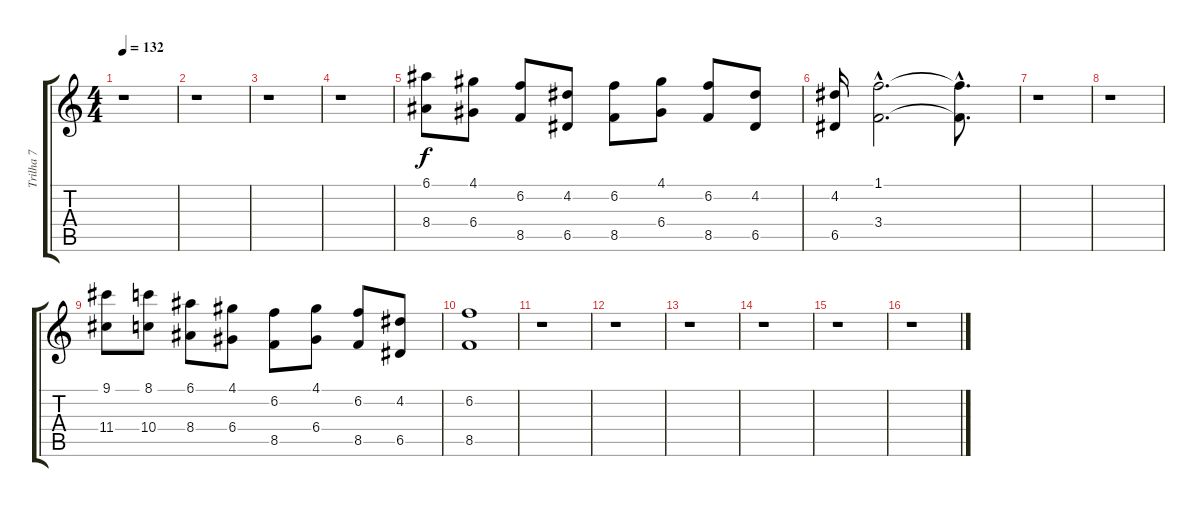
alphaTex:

\track ("Trilha 7" "Trilha 7") {instrument acousticguitarsteel}
\staff {score tabs}
\tuning (E4 B3 G3 D3 A2 E2) {hide}
\ts (4 4)
\tempo 132
\clef g2
\ks c
r.1{dy f} |
r.1 |
r.1 |
r.1 |
(6.1 8.4).8 (4.1 6.4).8 (6.2 8.5).8 (4.2 6.5).8 (6.2 8.5).8 (4.1 6.4).8 (6.2 8.5).8 (4.2 6.5).8 |
(4.2 6.5).16 (1.1{hac} 3.4{hac}).2{d} (1.1{hac t} 3.4{hac t}).8{d} |
r.1 |
r.1 |
(9.1 11.4).8 (8.1 10.4).8 (6.1 8.4).8 (4.1 6.4).8 (6.2 8.5).8 (4.1 6.4).8 (6.2 8.5).8 (4.2 6.5).8 |
(6.2 8.5).1 |
r.1 |
r.1 |
r.1 |
r.1 |
r.1 |
r.1
